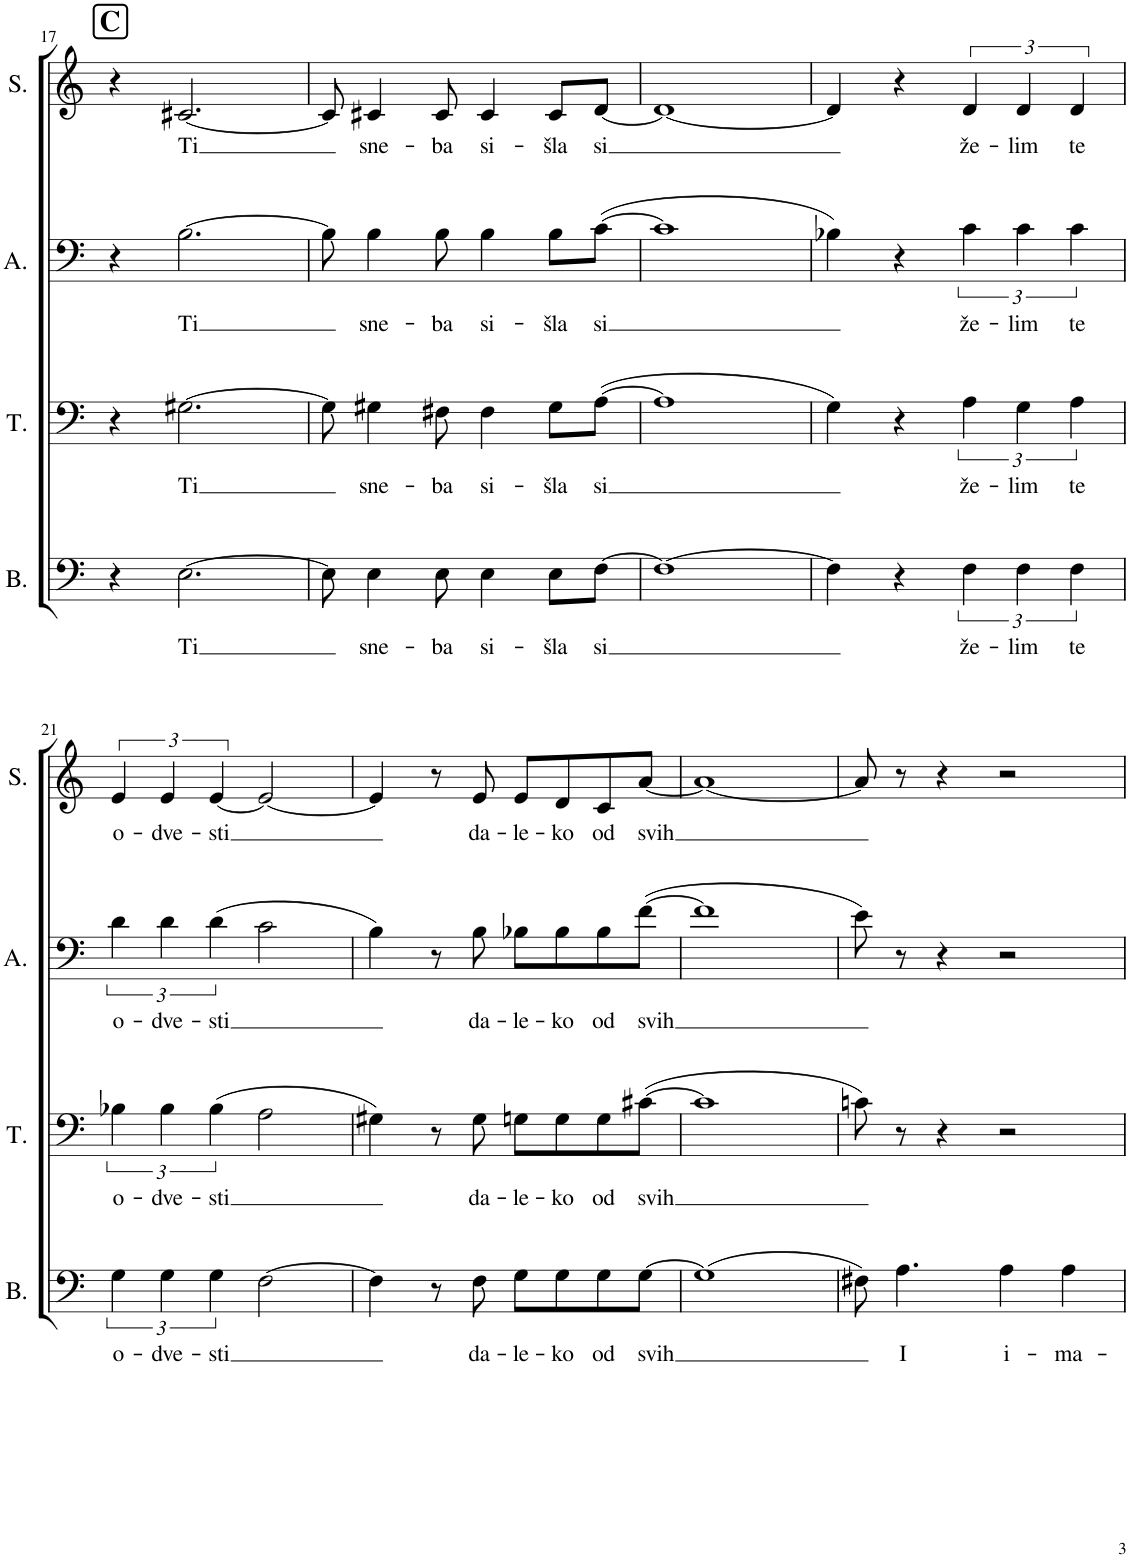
**kern	**text	**kern	**text	**kern	**text	**kern	**text
*part4	*part4	*part3	*part3	*part2	*part2	*part1	*part1
*staff4	*staff4	*staff3	*staff3	*staff2	*staff2	*staff1	*staff1
*I"Bass	*	*I"Tenor	*	*I"Alto	*	*I"Soprano	*
*I'B.	*	*I'T.	*	*I'A.	*	*I'S.	*
!!LO:PB:g=z
*clefF4	*	*clefF4	*	*clefF4	*	*clefG2	*
*k[]	*	*k[]	*	*k[]	*	*k[]	*
*M4/4	*	*M4/4	*	*M4/4	*	*M4/4	*
*met(c)	*	*met(c)	*	*met(c)	*	*met(c)	*
!!LO:REH:place=s1:a:B:cj:fs=14:t=C
=17	=17	=17	=17	=17	=17	=17	=17
4r	.	4r	.	4r	.	4r	.
!	!LO:LY:b	!	!LO:LY:b	!	!LO:LY:b	!	!LO:LY:b
[2.E\	Ti	[2.G#X\	Ti	[2.B\	Ti	[2.c#X/	Ti
=18	=18	=18	=18	=18	=18	=18	=18
8E\]	.	8G#\]	.	8B\]	.	8c#/]	.
!	!LO:LY:b	!	!LO:LY:b	!	!LO:LY:b	!	!LO:LY:b
4E\	sne-	4G#X\	sne-	4B\	sne-	4c#X/	sne-
!	!LO:LY:b	!	!LO:LY:b	!	!LO:LY:b	!	!LO:LY:b
8E\	-ba	8F#X\	-ba	8B\	-ba	8c#/	-ba
!	!LO:LY:b	!	!LO:LY:b	!	!LO:LY:b	!	!LO:LY:b
4E\	si-	4F#\	si-	4B\	si-	4c#/	si-
!	!LO:LY:b	!	!LO:LY:b	!	!LO:LY:b	!	!LO:LY:b
8E\L	-šla	8G#\L	-šla	8B\L	-šla	8c#/L	-šla
!	!LO:LY:b	!	!LO:LY:b	!	!LO:LY:b	!	!LO:LY:b
[8F\J	si	([8A\J	si	([8c\J	si	[8d/J	si
=19	=19	=19	=19	=19	=19	=19	=19
1F_	.	1A]	.	1c]	.	1d_	.
=20	=20	=20	=20	=20	=20	=20	=20
4F\]	.	4G\)	.	4B-X\)	.	4d/]	.
4r	.	4r	.	4r	.	4r	.
!	!LO:LY:b	!	!LO:LY:b	!	!LO:LY:b	!	!LO:LY:b
6F\	že-	6A\	že-	6c\	že-	6d/	že-
!	!LO:LY:b	!	!LO:LY:b	!	!LO:LY:b	!	!LO:LY:b
6F\	-lim	6G\	-lim	6c\	-lim	6d/	-lim
!	!LO:LY:b	!	!LO:LY:b	!	!LO:LY:b	!	!LO:LY:b
6F\	te	6A\	te	6c\	te	6d/	te
!!LO:LB:g=z
=21	=21	=21	=21	=21	=21	=21	=21
!	!LO:LY:b	!	!LO:LY:b	!	!LO:LY:b	!	!LO:LY:b
6G\	o-	6B-X\	o-	6d\	o-	6e/	o-
!	!LO:LY:b	!	!LO:LY:b	!	!LO:LY:b	!	!LO:LY:b
6G\	-dve-	6B-\	-dve-	6d\	-dve-	6e/	-dve-
!	!LO:LY:b	!	!LO:LY:b	!	!LO:LY:b	!	!LO:LY:b
6G\	-sti	(6B-\	-sti	(6d\	-sti	[6e/	-sti
[2F\	.	2A\	.	2c\	.	2e/_	.
=22	=22	=22	=22	=22	=22	=22	=22
4F\]	.	4G#X\)	.	4B\)	.	4e/]	.
8r	.	8r	.	8r	.	8r	.
!	!LO:LY:b	!	!LO:LY:b	!	!LO:LY:b	!	!LO:LY:b
8F\	da-	8G#\	da-	8B\	da-	8e/	da-
!	!LO:LY:b	!	!LO:LY:b	!	!LO:LY:b	!	!LO:LY:b
8G\L	-le-	8Gn\L	-le-	8B-X\L	-le-	8e/L	-le-
!	!LO:LY:b	!	!LO:LY:b	!	!LO:LY:b	!	!LO:LY:b
8G\	-ko	8G\	-ko	8B-\	-ko	8d/	-ko
!	!LO:LY:b	!	!LO:LY:b	!	!LO:LY:b	!	!LO:LY:b
8G\	od	8G\	od	8B-\	od	8c/	od
!	!LO:LY:b	!	!LO:LY:b	!	!LO:LY:b	!	!LO:LY:b
[8G\J	svih	([8c#X\J	svih	([8f\J	svih	[8a/J	svih
=23	=23	=23	=23	=23	=23	=23	=23
(1G]	.	1c#]	.	1f]	.	1a_	.
=24	=24	=24	=24	=24	=24	=24	=24
8F#X\)	.	8cn\)	.	8e\)	.	8a/]	.
!	!LO:LY:b	!	!	!	!	!	!
4.A\	I	8r	.	8r	.	8r	.
.	.	4r	.	4r	.	4r	.
!	!LO:LY:b	!	!	!	!	!	!
4A\	i-	2r	.	2r	.	2r	.
!	!LO:LY:b	!	!	!	!	!	!
4A\	-ma-	.	.	.	.	.	.
=	=	=	=	=	=	=	=
*-	*-	*-	*-	*-	*-	*-	*-
